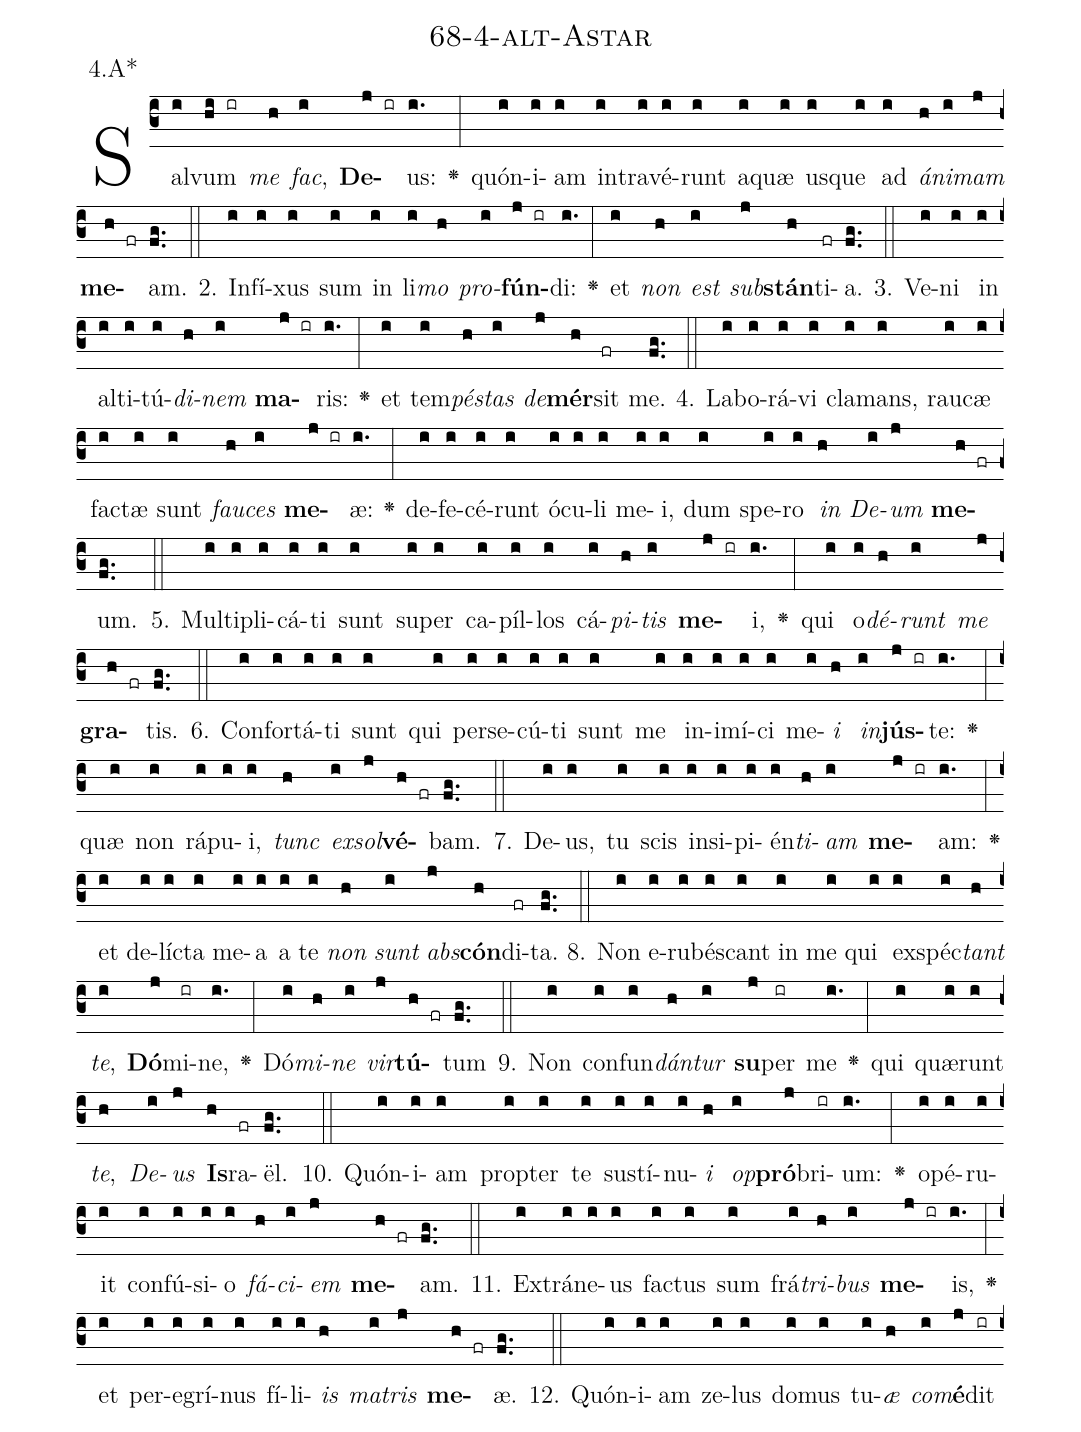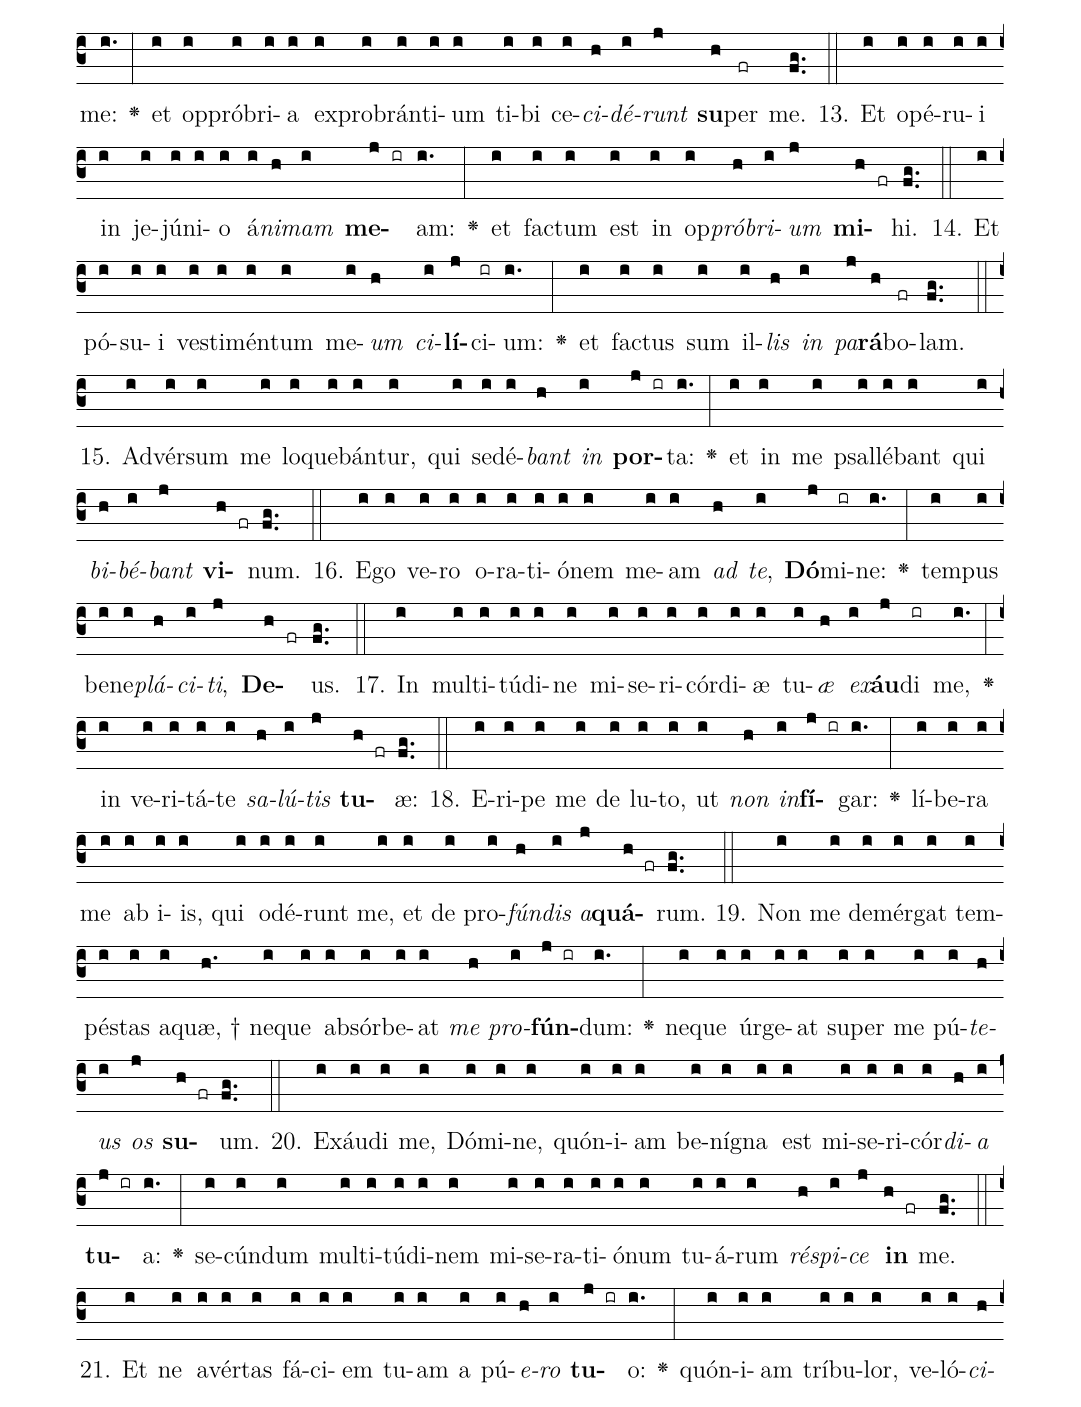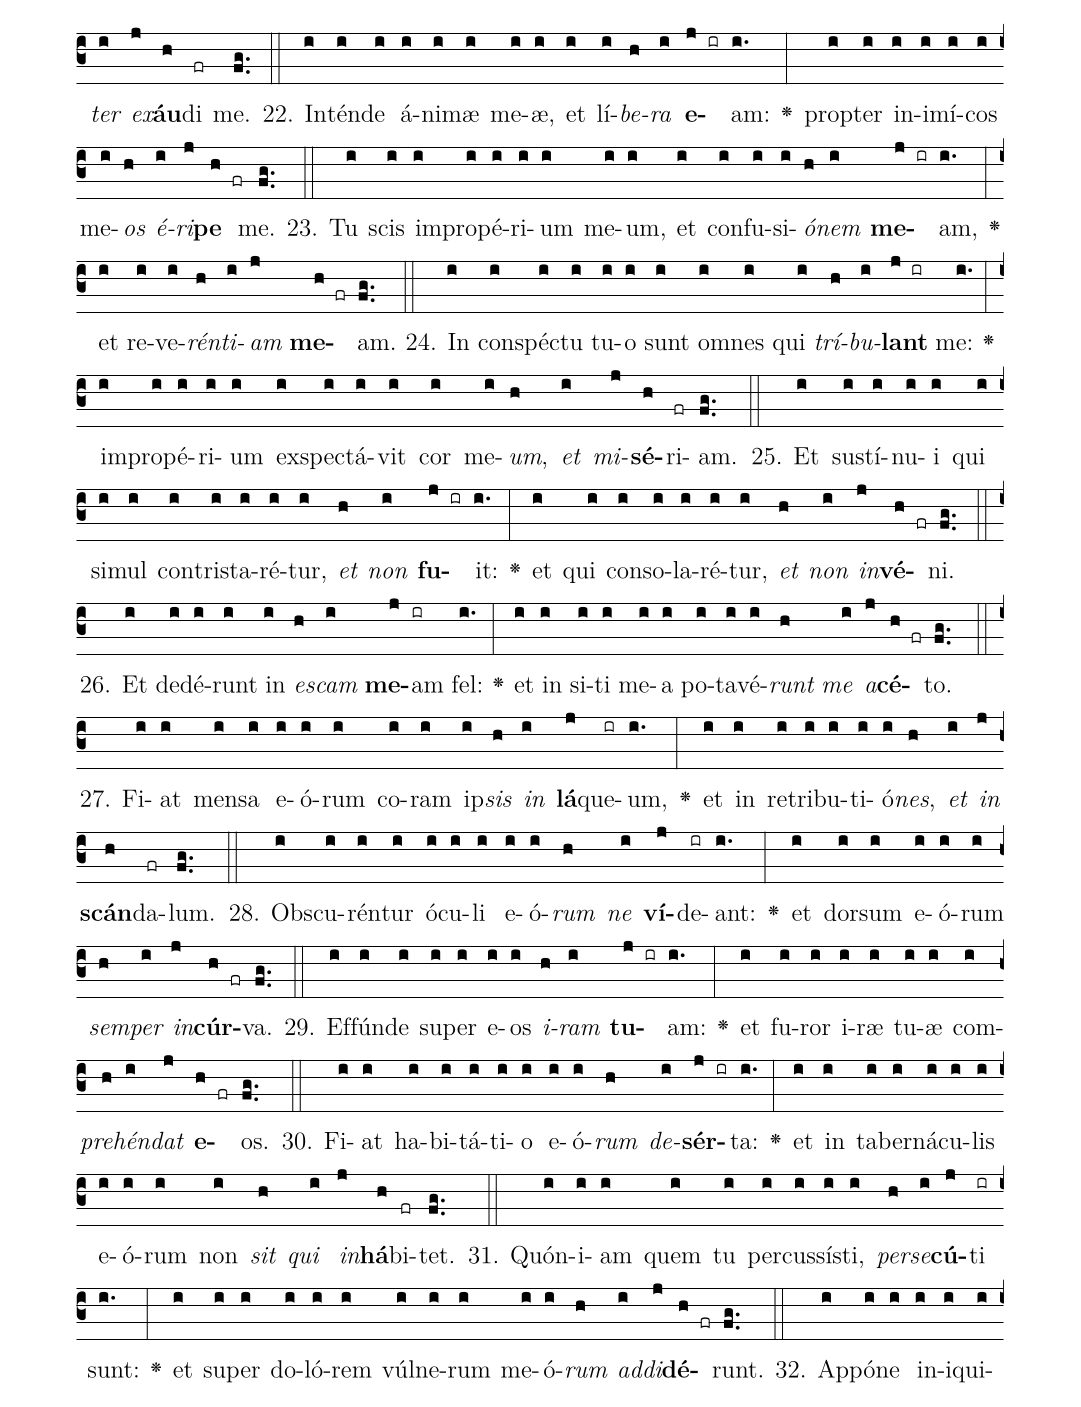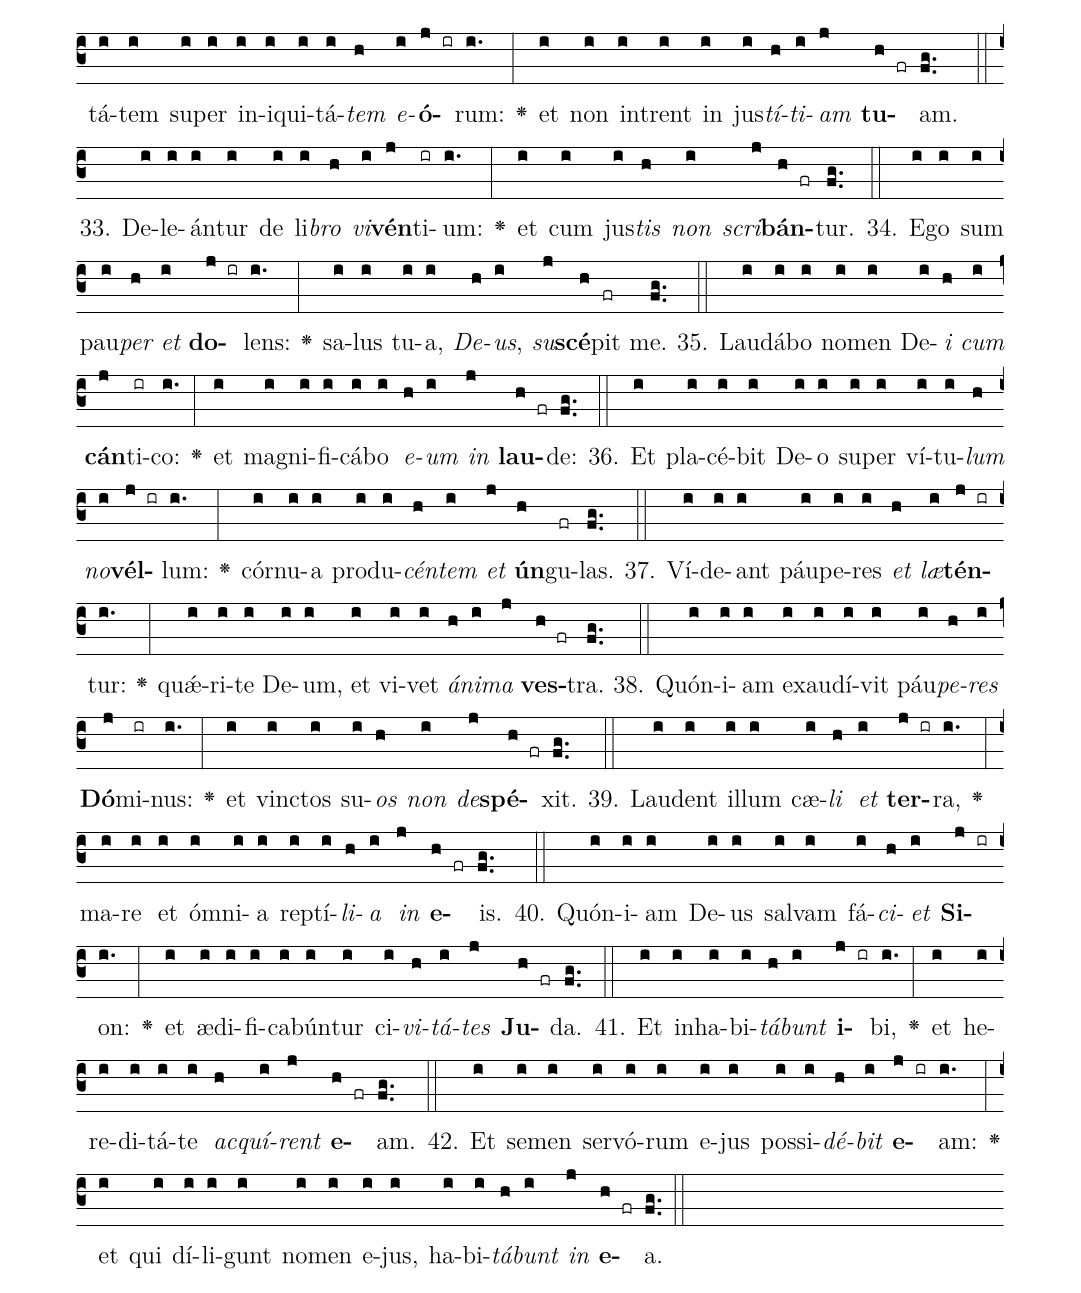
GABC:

name: 68-4-alt-Astar;
annotation: 4.A*;
%%
(c3)Sal(i)vum(hi ir) <i>me</i>(h) <i>fac</i>,(i) <b>De</b>(j ir)us:(i.) <v>\greheightstar</v>(:) quón(i)i(i)am(i) in(i)tra(i)vé(i)runt(i) a(i)quæ(i) us(i)que(i) ad(i) <i>á</i>(h)<i>ni</i>(i)<i>mam</i>(j) <b>me</b>(h fr)am.(fg..) (::)
2. In(i)fí(i)xus(i) sum(i) in(i) li(i)<i>mo</i>(h) <i>pro</i>(i)<b>fún</b>(j ir)di:(i.) <v>\greheightstar</v>(:) et(i) <i>non</i>(h) <i>est</i>(i) <i>sub</i>(j)<b>stán</b>(h)ti(fr)a.(fg..) (::)
3. Ve(i)ni(i) in(i) al(i)ti(i)tú(i)<i>di</i>(h)<i>nem</i>(i) <b>ma</b>(j ir)ris:(i.) <v>\greheightstar</v>(:) et(i) tem(i)<i>pés</i>(h)<i>tas</i>(i) <i>de</i>(j)<b>mér</b>(h)sit(fr) me.(fg..) (::)
4. La(i)bo(i)rá(i)vi(i) cla(i)mans,(i) rau(i)cæ(i) fac(i)tæ(i) sunt(i) <i>fau</i>(h)<i>ces</i>(i) <b>me</b>(j ir)æ:(i.) <v>\greheightstar</v>(:) de(i)fe(i)cé(i)runt(i) ó(i)cu(i)li(i) me(i)i,(i) dum(i) spe(i)ro(i) <i>in</i>(h) <i>De</i>(i)<i>um</i>(j) <b>me</b>(h fr)um.(fg..) (::)
5. Mul(i)ti(i)pli(i)cá(i)ti(i) sunt(i) su(i)per(i) ca(i)píl(i)los(i) cá(i)<i>pi</i>(h)<i>tis</i>(i) <b>me</b>(j ir)i,(i.) <v>\greheightstar</v>(:) qui(i) o(i)<i>dé</i>(h)<i>runt</i>(i) <i>me</i>(j) <b>gra</b>(h fr)tis.(fg..) (::)
6. Con(i)for(i)tá(i)ti(i) sunt(i) qui(i) per(i)se(i)cú(i)ti(i) sunt(i) me(i) in(i)i(i)mí(i)ci(i) me(i)<i>i</i>(h) <i>in</i>(i)<b>jús</b>(j ir)te:(i.) <v>\greheightstar</v>(:) quæ(i) non(i) rá(i)pu(i)i,(i) <i>tunc</i>(h) <i>ex</i>(i)<i>sol</i>(j)<b>vé</b>(h fr)bam.(fg..) (::)
7. De(i)us,(i) tu(i) scis(i) in(i)si(i)pi(i)én(i)<i>ti</i>(h)<i>am</i>(i) <b>me</b>(j ir)am:(i.) <v>\greheightstar</v>(:) et(i) de(i)líc(i)ta(i) me(i)a(i) a(i) te(i) <i>non</i>(h) <i>sunt</i>(i) <i>abs</i>(j)<b>cón</b>(h)di(fr)ta.(fg..) (::)
8. Non(i) e(i)ru(i)bés(i)cant(i) in(i) me(i) qui(i) ex(i)spéc(i)<i>tant</i>(h) <i>te</i>,(i) <b>Dó</b>(j)mi(ir)ne,(i.) <v>\greheightstar</v>(:) Dó(i)<i>mi</i>(h)<i>ne</i>(i) <i>vir</i>(j)<b>tú</b>(h fr)tum(fg..) (::)
9. Non(i) con(i)fun(i)<i>dán</i>(h)<i>tur</i>(i) <b>su</b>(j)per(ir) me(i.) <v>\greheightstar</v>(:) qui(i) quæ(i)runt(i) <i>te</i>,(h) <i>De</i>(i)<i>us</i>(j) <b>Is</b>(h)ra(fr)ël.(fg..) (::)
10. Quón(i)i(i)am(i) prop(i)ter(i) te(i) sus(i)tí(i)nu(i)<i>i</i>(h) <i>op</i>(i)<b>pró</b>(j)bri(ir)um:(i.) <v>\greheightstar</v>(:) o(i)pé(i)ru(i)it(i) con(i)fú(i)si(i)o(i) <i>fá</i>(h)<i>ci</i>(i)<i>em</i>(j) <b>me</b>(h fr)am.(fg..) (::)
11. Ex(i)trá(i)ne(i)us(i) fac(i)tus(i) sum(i) frá(i)<i>tri</i>(h)<i>bus</i>(i) <b>me</b>(j ir)is,(i.) <v>\greheightstar</v>(:) et(i) per(i)e(i)grí(i)nus(i) fí(i)li(i)<i>is</i>(h) <i>ma</i>(i)<i>tris</i>(j) <b>me</b>(h fr)æ.(fg..) (::)
12. Quón(i)i(i)am(i) ze(i)lus(i) do(i)mus(i) tu(i)<i>æ</i>(h) <i>com</i>(i)<b>é</b>(j)dit(ir) me:(i.) <v>\greheightstar</v>(:) et(i) op(i)pró(i)bri(i)a(i) ex(i)pro(i)brán(i)ti(i)um(i) ti(i)bi(i) ce(i)<i>ci</i>(h)<i>dé</i>(i)<i>runt</i>(j) <b>su</b>(h)per(fr) me.(fg..) (::)
13. Et(i) o(i)pé(i)ru(i)i(i) in(i) je(i)jú(i)ni(i)o(i) á(i)<i>ni</i>(h)<i>mam</i>(i) <b>me</b>(j ir)am:(i.) <v>\greheightstar</v>(:) et(i) fac(i)tum(i) est(i) in(i) op(i)<i>pró</i>(h)<i>bri</i>(i)<i>um</i>(j) <b>mi</b>(h fr)hi.(fg..) (::)
14. Et(i) pó(i)su(i)i(i) ves(i)ti(i)mén(i)tum(i) me(i)<i>um</i>(h) <i>ci</i>(i)<b>lí</b>(j)ci(ir)um:(i.) <v>\greheightstar</v>(:) et(i) fac(i)tus(i) sum(i) il(i)<i>lis</i>(h) <i>in</i>(i) <i>pa</i>(j)<b>rá</b>(h)bo(fr)lam.(fg..) (::)
15. Ad(i)vér(i)sum(i) me(i) lo(i)que(i)bán(i)tur,(i) qui(i) se(i)dé(i)<i>bant</i>(h) <i>in</i>(i) <b>por</b>(j ir)ta:(i.) <v>\greheightstar</v>(:) et(i) in(i) me(i) psal(i)lé(i)bant(i) qui(i) <i>bi</i>(h)<i>bé</i>(i)<i>bant</i>(j) <b>vi</b>(h fr)num.(fg..) (::)
16. E(i)go(i) ve(i)ro(i) o(i)ra(i)ti(i)ó(i)nem(i) me(i)am(i) <i>ad</i>(h) <i>te</i>,(i) <b>Dó</b>(j)mi(ir)ne:(i.) <v>\greheightstar</v>(:) tem(i)pus(i) be(i)ne(i)<i>plá</i>(h)<i>ci</i>(i)<i>ti</i>,(j) <b>De</b>(h fr)us.(fg..) (::)
17. In(i) mul(i)ti(i)tú(i)di(i)ne(i) mi(i)se(i)ri(i)cór(i)di(i)æ(i) tu(i)<i>æ</i>(h) <i>ex</i>(i)<b>áu</b>(j)di(ir) me,(i.) <v>\greheightstar</v>(:) in(i) ve(i)ri(i)tá(i)te(i) <i>sa</i>(h)<i>lú</i>(i)<i>tis</i>(j) <b>tu</b>(h fr)æ:(fg..) (::)
18. E(i)ri(i)pe(i) me(i) de(i) lu(i)to,(i) ut(i) <i>non</i>(h) <i>in</i>(i)<b>fí</b>(j ir)gar:(i.) <v>\greheightstar</v>(:) lí(i)be(i)ra(i) me(i) ab(i) i(i)is,(i) qui(i) o(i)dé(i)runt(i) me,(i) et(i) de(i) pro(i)<i>fún</i>(h)<i>dis</i>(i) <i>a</i>(j)<b>quá</b>(h fr)rum.(fg..) (::)
19. Non(i) me(i) de(i)mér(i)gat(i) tem(i)pés(i)tas(i) a(i)quæ, †(h.) ne(i)que(i) ab(i)sór(i)be(i)at(i) <i>me</i>(h) <i>pro</i>(i)<b>fún</b>(j ir)dum:(i.) <v>\greheightstar</v>(:) ne(i)que(i) úr(i)ge(i)at(i) su(i)per(i) me(i) pú(i)<i>te</i>(h)<i>us</i>(i) <i>os</i>(j) <b>su</b>(h fr)um.(fg..) (::)
20. Ex(i)áu(i)di(i) me,(i) Dó(i)mi(i)ne,(i) quón(i)i(i)am(i) be(i)ní(i)gna(i) est(i) mi(i)se(i)ri(i)cór(i)<i>di</i>(h)<i>a</i>(i) <b>tu</b>(j ir)a:(i.) <v>\greheightstar</v>(:) se(i)cún(i)dum(i) mul(i)ti(i)tú(i)di(i)nem(i) mi(i)se(i)ra(i)ti(i)ó(i)num(i) tu(i)á(i)rum(i) <i>ré</i>(h)<i>spi</i>(i)<i>ce</i>(j) <b>in</b>(h fr) me.(fg..) (::)
21. Et(i) ne(i) a(i)vér(i)tas(i) fá(i)ci(i)em(i) tu(i)am(i) a(i) pú(i)<i>e</i>(h)<i>ro</i>(i) <b>tu</b>(j ir)o:(i.) <v>\greheightstar</v>(:) quón(i)i(i)am(i) trí(i)bu(i)lor,(i) ve(i)ló(i)<i>ci</i>(h)<i>ter</i>(i) <i>ex</i>(j)<b>áu</b>(h)di(fr) me.(fg..) (::)
22. In(i)tén(i)de(i) á(i)ni(i)mæ(i) me(i)æ,(i) et(i) lí(i)<i>be</i>(h)<i>ra</i>(i) <b>e</b>(j ir)am:(i.) <v>\greheightstar</v>(:) prop(i)ter(i) in(i)i(i)mí(i)cos(i) me(i)<i>os</i>(h) <i>é</i>(i)<i>ri</i>(j)<b>pe</b>(h fr) me.(fg..) (::)
23. Tu(i) scis(i) im(i)pro(i)pé(i)ri(i)um(i) me(i)um,(i) et(i) con(i)fu(i)si(i)<i>ó</i>(h)<i>nem</i>(i) <b>me</b>(j ir)am,(i.) <v>\greheightstar</v>(:) et(i) re(i)ve(i)<i>rén</i>(h)<i>ti</i>(i)<i>am</i>(j) <b>me</b>(h fr)am.(fg..) (::)
24. In(i) con(i)spéc(i)tu(i) tu(i)o(i) sunt(i) om(i)nes(i) qui(i) <i>trí</i>(h)<i>bu</i>(i)<b>lant</b>(j ir) me:(i.) <v>\greheightstar</v>(:) im(i)pro(i)pé(i)ri(i)um(i) ex(i)spec(i)tá(i)vit(i) cor(i) me(i)<i>um</i>,(h) <i>et</i>(i) <i>mi</i>(j)<b>sé</b>(h)ri(fr)am.(fg..) (::)
25. Et(i) sus(i)tí(i)nu(i)i(i) qui(i) si(i)mul(i) con(i)tris(i)ta(i)ré(i)tur,(i) <i>et</i>(h) <i>non</i>(i) <b>fu</b>(j ir)it:(i.) <v>\greheightstar</v>(:) et(i) qui(i) con(i)so(i)la(i)ré(i)tur,(i) <i>et</i>(h) <i>non</i>(i) <i>in</i>(j)<b>vé</b>(h fr)ni.(fg..) (::)
26. Et(i) de(i)dé(i)runt(i) in(i) <i>es</i>(h)<i>cam</i>(i) <b>me</b>(j)am(ir) fel:(i.) <v>\greheightstar</v>(:) et(i) in(i) si(i)ti(i) me(i)a(i) po(i)ta(i)vé(i)<i>runt</i>(h) <i>me</i>(i) <i>a</i>(j)<b>cé</b>(h fr)to.(fg..) (::)
27. Fi(i)at(i) men(i)sa(i) e(i)ó(i)rum(i) co(i)ram(i) ip(i)<i>sis</i>(h) <i>in</i>(i) <b>lá</b>(j)que(ir)um,(i.) <v>\greheightstar</v>(:) et(i) in(i) re(i)tri(i)bu(i)ti(i)ó(i)<i>nes</i>,(h) <i>et</i>(i) <i>in</i>(j) <b>scán</b>(h)da(fr)lum.(fg..) (::)
28. Obs(i)cu(i)rén(i)tur(i) ó(i)cu(i)li(i) e(i)ó(i)<i>rum</i>(h) <i>ne</i>(i) <b>ví</b>(j)de(ir)ant:(i.) <v>\greheightstar</v>(:) et(i) dor(i)sum(i) e(i)ó(i)rum(i) <i>sem</i>(h)<i>per</i>(i) <i>in</i>(j)<b>cúr</b>(h fr)va.(fg..) (::)
29. Ef(i)fún(i)de(i) su(i)per(i) e(i)os(i) <i>i</i>(h)<i>ram</i>(i) <b>tu</b>(j ir)am:(i.) <v>\greheightstar</v>(:) et(i) fu(i)ror(i) i(i)ræ(i) tu(i)æ(i) com(i)<i>pre</i>(h)<i>hén</i>(i)<i>dat</i>(j) <b>e</b>(h fr)os.(fg..) (::)
30. Fi(i)at(i) ha(i)bi(i)tá(i)ti(i)o(i) e(i)ó(i)<i>rum</i>(h) <i>de</i>(i)<b>sér</b>(j ir)ta:(i.) <v>\greheightstar</v>(:) et(i) in(i) ta(i)ber(i)ná(i)cu(i)lis(i) e(i)ó(i)rum(i) non(i) <i>sit</i>(h) <i>qui</i>(i) <i>in</i>(j)<b>há</b>(h)bi(fr)tet.(fg..) (::)
31. Quón(i)i(i)am(i) quem(i) tu(i) per(i)cus(i)sís(i)ti,(i) <i>per</i>(h)<i>se</i>(i)<b>cú</b>(j)ti(ir) sunt:(i.) <v>\greheightstar</v>(:) et(i) su(i)per(i) do(i)ló(i)rem(i) vúl(i)ne(i)rum(i) me(i)ó(i)<i>rum</i>(h) <i>ad</i>(i)<i>di</i>(j)<b>dé</b>(h fr)runt.(fg..) (::)
32. Ap(i)pó(i)ne(i) in(i)i(i)qui(i)tá(i)tem(i) su(i)per(i) in(i)i(i)qui(i)tá(i)<i>tem</i>(h) <i>e</i>(i)<b>ó</b>(j ir)rum:(i.) <v>\greheightstar</v>(:) et(i) non(i) in(i)trent(i) in(i) jus(i)<i>tí</i>(h)<i>ti</i>(i)<i>am</i>(j) <b>tu</b>(h fr)am.(fg..) (::)
33. De(i)le(i)án(i)tur(i) de(i) li(i)<i>bro</i>(h) <i>vi</i>(i)<b>vén</b>(j)ti(ir)um:(i.) <v>\greheightstar</v>(:) et(i) cum(i) jus(i)<i>tis</i>(h) <i>non</i>(i) <i>scri</i>(j)<b>bán</b>(h fr)tur.(fg..) (::)
34. E(i)go(i) sum(i) pau(i)<i>per</i>(h) <i>et</i>(i) <b>do</b>(j ir)lens:(i.) <v>\greheightstar</v>(:) sa(i)lus(i) tu(i)a,(i) <i>De</i>(h)<i>us</i>,(i) <i>su</i>(j)<b>scé</b>(h)pit(fr) me.(fg..) (::)
35. Lau(i)dá(i)bo(i) no(i)men(i) De(i)<i>i</i>(h) <i>cum</i>(i) <b>cán</b>(j)ti(ir)co:(i.) <v>\greheightstar</v>(:) et(i) ma(i)gni(i)fi(i)cá(i)bo(i) <i>e</i>(h)<i>um</i>(i) <i>in</i>(j) <b>lau</b>(h fr)de:(fg..) (::)
36. Et(i) pla(i)cé(i)bit(i) De(i)o(i) su(i)per(i) ví(i)tu(i)<i>lum</i>(h) <i>no</i>(i)<b>vél</b>(j ir)lum:(i.) <v>\greheightstar</v>(:) cór(i)nu(i)a(i) pro(i)du(i)<i>cén</i>(h)<i>tem</i>(i) <i>et</i>(j) <b>ún</b>(h)gu(fr)las.(fg..) (::)
37. Ví(i)de(i)ant(i) páu(i)pe(i)res(i) <i>et</i>(h) <i>læ</i>(i)<b>tén</b>(j ir)tur:(i.) <v>\greheightstar</v>(:) quǽ(i)ri(i)te(i) De(i)um,(i) et(i) vi(i)vet(i) <i>á</i>(h)<i>ni</i>(i)<i>ma</i>(j) <b>ves</b>(h fr)tra.(fg..) (::)
38. Quón(i)i(i)am(i) ex(i)au(i)dí(i)vit(i) páu(i)<i>pe</i>(h)<i>res</i>(i) <b>Dó</b>(j)mi(ir)nus:(i.) <v>\greheightstar</v>(:) et(i) vinc(i)tos(i) su(i)<i>os</i>(h) <i>non</i>(i) <i>de</i>(j)<b>spé</b>(h fr)xit.(fg..) (::)
39. Lau(i)dent(i) il(i)lum(i) cæ(i)<i>li</i>(h) <i>et</i>(i) <b>ter</b>(j ir)ra,(i.) <v>\greheightstar</v>(:) ma(i)re(i) et(i) óm(i)ni(i)a(i) rep(i)tí(i)<i>li</i>(h)<i>a</i>(i) <i>in</i>(j) <b>e</b>(h fr)is.(fg..) (::)
40. Quón(i)i(i)am(i) De(i)us(i) sal(i)vam(i) fá(i)<i>ci</i>(h)<i>et</i>(i) <b>Si</b>(j ir)on:(i.) <v>\greheightstar</v>(:) et(i) æ(i)di(i)fi(i)ca(i)bún(i)tur(i) ci(i)<i>vi</i>(h)<i>tá</i>(i)<i>tes</i>(j) <b>Ju</b>(h fr)da.(fg..) (::)
41. Et(i) in(i)ha(i)bi(i)<i>tá</i>(h)<i>bunt</i>(i) <b>i</b>(j ir)bi,(i.) <v>\greheightstar</v>(:) et(i) he(i)re(i)di(i)tá(i)te(i) <i>ac</i>(h)<i>quí</i>(i)<i>rent</i>(j) <b>e</b>(h fr)am.(fg..) (::)
42. Et(i) se(i)men(i) ser(i)vó(i)rum(i) e(i)jus(i) pos(i)si(i)<i>dé</i>(h)<i>bit</i>(i) <b>e</b>(j ir)am:(i.) <v>\greheightstar</v>(:) et(i) qui(i) dí(i)li(i)gunt(i) no(i)men(i) e(i)jus,(i) ha(i)bi(i)<i>tá</i>(h)<i>bunt</i>(i) <i>in</i>(j) <b>e</b>(h fr)a.(fg..) (::)
